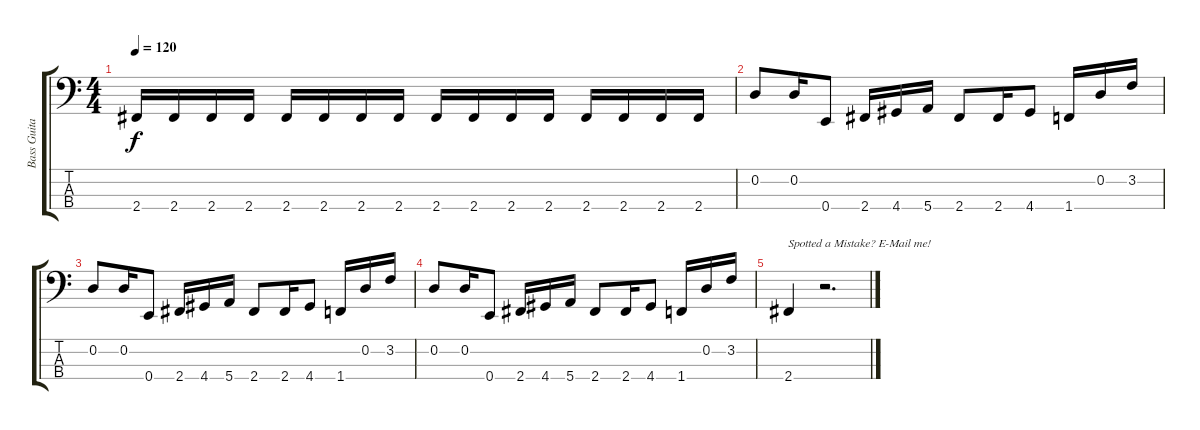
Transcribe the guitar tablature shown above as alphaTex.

\track ("Bass Guitar" "Bass Guita") {instrument electricbasspick}
\staff {score tabs}
\tuning (G2 D2 A1 E1) {hide}
\ts (4 4)
\tempo 120
\clef f4
\ks c
2.4.16{dy f} 2.4.16 2.4.16 2.4.16 2.4.16 2.4.16 2.4.16 2.4.16 2.4.16 2.4.16 2.4.16 2.4.16 2.4.16 2.4.16 2.4.16 2.4.16 |
0.2.8 0.2.16 0.4.8 2.4.16 4.4.16 5.4.16 2.4.8 2.4.16 4.4.8 1.4.16 0.2.16 3.2.16 |
0.2.8 0.2.16 0.4.8 2.4.16 4.4.16 5.4.16 2.4.8 2.4.16 4.4.8 1.4.16 0.2.16 3.2.16 |
0.2.8 0.2.16 0.4.8 2.4.16 4.4.16 5.4.16 2.4.8 2.4.16 4.4.8 1.4.16 0.2.16 3.2.16 |
2.4.4{txt "Spotted a Mistake? E-Mail me!"} r.2{d}
